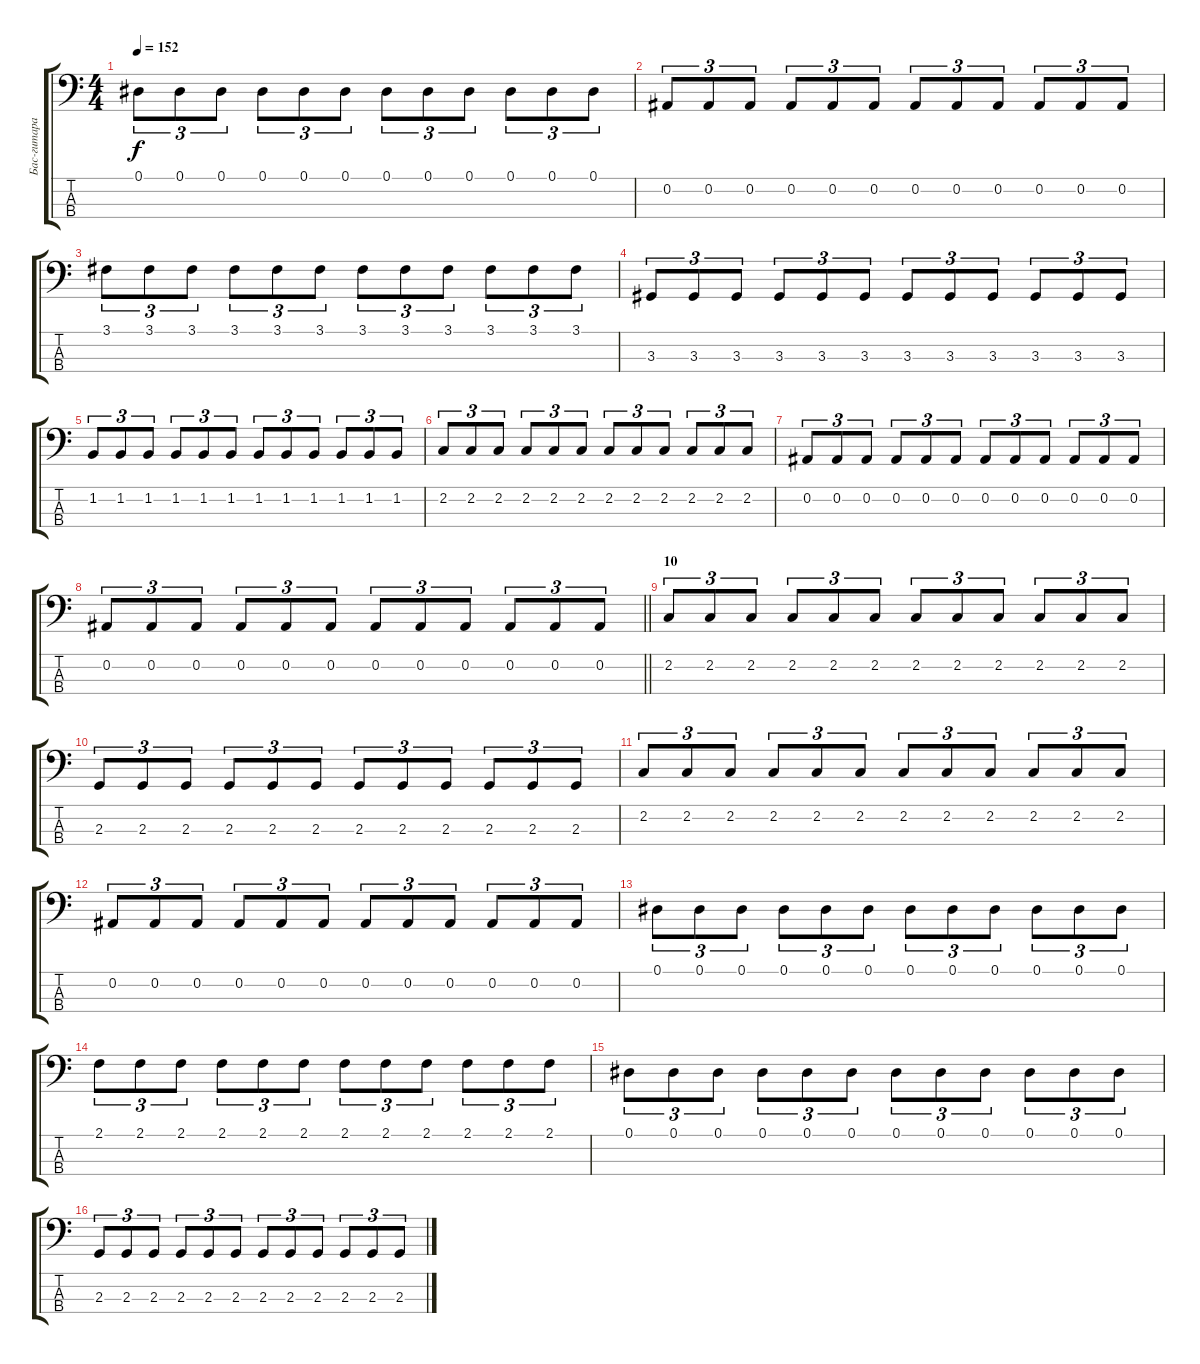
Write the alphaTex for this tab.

\track ("Бас-гитара" "Бас-гитара") {instrument electricbasspick}
\staff {score tabs}
\tuning (Eb2 Bb1 F1 Bb0) {hide}
\ts (4 4)
\tempo 152
\clef f4
\ks c
0.1.8{tu (3 2) dy f} 0.1.8{tu (3 2)} 0.1.8{tu (3 2)} 0.1.8{tu (3 2)} 0.1.8{tu (3 2)} 0.1.8{tu (3 2)} 0.1.8{tu (3 2)} 0.1.8{tu (3 2)} 0.1.8{tu (3 2)} 0.1.8{tu (3 2)} 0.1.8{tu (3 2)} 0.1.8{tu (3 2)} |
0.2.8{tu (3 2)} 0.2.8{tu (3 2)} 0.2.8{tu (3 2)} 0.2.8{tu (3 2)} 0.2.8{tu (3 2)} 0.2.8{tu (3 2)} 0.2.8{tu (3 2)} 0.2.8{tu (3 2)} 0.2.8{tu (3 2)} 0.2.8{tu (3 2)} 0.2.8{tu (3 2)} 0.2.8{tu (3 2)} |
3.1.8{tu (3 2)} 3.1.8{tu (3 2)} 3.1.8{tu (3 2)} 3.1.8{tu (3 2)} 3.1.8{tu (3 2)} 3.1.8{tu (3 2)} 3.1.8{tu (3 2)} 3.1.8{tu (3 2)} 3.1.8{tu (3 2)} 3.1.8{tu (3 2)} 3.1.8{tu (3 2)} 3.1.8{tu (3 2)} |
3.3.8{tu (3 2)} 3.3.8{tu (3 2)} 3.3.8{tu (3 2)} 3.3.8{tu (3 2)} 3.3.8{tu (3 2)} 3.3.8{tu (3 2)} 3.3.8{tu (3 2)} 3.3.8{tu (3 2)} 3.3.8{tu (3 2)} 3.3.8{tu (3 2)} 3.3.8{tu (3 2)} 3.3.8{tu (3 2)} |
1.2.8{tu (3 2)} 1.2.8{tu (3 2)} 1.2.8{tu (3 2)} 1.2.8{tu (3 2)} 1.2.8{tu (3 2)} 1.2.8{tu (3 2)} 1.2.8{tu (3 2)} 1.2.8{tu (3 2)} 1.2.8{tu (3 2)} 1.2.8{tu (3 2)} 1.2.8{tu (3 2)} 1.2.8{tu (3 2)} |
2.2.8{tu (3 2)} 2.2.8{tu (3 2)} 2.2.8{tu (3 2)} 2.2.8{tu (3 2)} 2.2.8{tu (3 2)} 2.2.8{tu (3 2)} 2.2.8{tu (3 2)} 2.2.8{tu (3 2)} 2.2.8{tu (3 2)} 2.2.8{tu (3 2)} 2.2.8{tu (3 2)} 2.2.8{tu (3 2)} |
0.2.8{tu (3 2)} 0.2.8{tu (3 2)} 0.2.8{tu (3 2)} 0.2.8{tu (3 2)} 0.2.8{tu (3 2)} 0.2.8{tu (3 2)} 0.2.8{tu (3 2)} 0.2.8{tu (3 2)} 0.2.8{tu (3 2)} 0.2.8{tu (3 2)} 0.2.8{tu (3 2)} 0.2.8{tu (3 2)} |
\barLineRight lightlight
0.2.8{tu (3 2)} 0.2.8{tu (3 2)} 0.2.8{tu (3 2)} 0.2.8{tu (3 2)} 0.2.8{tu (3 2)} 0.2.8{tu (3 2)} 0.2.8{tu (3 2)} 0.2.8{tu (3 2)} 0.2.8{tu (3 2)} 0.2.8{tu (3 2)} 0.2.8{tu (3 2)} 0.2.8{tu (3 2)} |
\section ("" "10")
2.2.8{tu (3 2)} 2.2.8{tu (3 2)} 2.2.8{tu (3 2)} 2.2.8{tu (3 2)} 2.2.8{tu (3 2)} 2.2.8{tu (3 2)} 2.2.8{tu (3 2)} 2.2.8{tu (3 2)} 2.2.8{tu (3 2)} 2.2.8{tu (3 2)} 2.2.8{tu (3 2)} 2.2.8{tu (3 2)} |
2.3.8{tu (3 2)} 2.3.8{tu (3 2)} 2.3.8{tu (3 2)} 2.3.8{tu (3 2)} 2.3.8{tu (3 2)} 2.3.8{tu (3 2)} 2.3.8{tu (3 2)} 2.3.8{tu (3 2)} 2.3.8{tu (3 2)} 2.3.8{tu (3 2)} 2.3.8{tu (3 2)} 2.3.8{tu (3 2)} |
2.2.8{tu (3 2)} 2.2.8{tu (3 2)} 2.2.8{tu (3 2)} 2.2.8{tu (3 2)} 2.2.8{tu (3 2)} 2.2.8{tu (3 2)} 2.2.8{tu (3 2)} 2.2.8{tu (3 2)} 2.2.8{tu (3 2)} 2.2.8{tu (3 2)} 2.2.8{tu (3 2)} 2.2.8{tu (3 2)} |
0.2.8{tu (3 2)} 0.2.8{tu (3 2)} 0.2.8{tu (3 2)} 0.2.8{tu (3 2)} 0.2.8{tu (3 2)} 0.2.8{tu (3 2)} 0.2.8{tu (3 2)} 0.2.8{tu (3 2)} 0.2.8{tu (3 2)} 0.2.8{tu (3 2)} 0.2.8{tu (3 2)} 0.2.8{tu (3 2)} |
0.1.8{tu (3 2)} 0.1.8{tu (3 2)} 0.1.8{tu (3 2)} 0.1.8{tu (3 2)} 0.1.8{tu (3 2)} 0.1.8{tu (3 2)} 0.1.8{tu (3 2)} 0.1.8{tu (3 2)} 0.1.8{tu (3 2)} 0.1.8{tu (3 2)} 0.1.8{tu (3 2)} 0.1.8{tu (3 2)} |
2.1.8{tu (3 2)} 2.1.8{tu (3 2)} 2.1.8{tu (3 2)} 2.1.8{tu (3 2)} 2.1.8{tu (3 2)} 2.1.8{tu (3 2)} 2.1.8{tu (3 2)} 2.1.8{tu (3 2)} 2.1.8{tu (3 2)} 2.1.8{tu (3 2)} 2.1.8{tu (3 2)} 2.1.8{tu (3 2)} |
0.1.8{tu (3 2)} 0.1.8{tu (3 2)} 0.1.8{tu (3 2)} 0.1.8{tu (3 2)} 0.1.8{tu (3 2)} 0.1.8{tu (3 2)} 0.1.8{tu (3 2)} 0.1.8{tu (3 2)} 0.1.8{tu (3 2)} 0.1.8{tu (3 2)} 0.1.8{tu (3 2)} 0.1.8{tu (3 2)} |
2.3.8{tu (3 2)} 2.3.8{tu (3 2)} 2.3.8{tu (3 2)} 2.3.8{tu (3 2)} 2.3.8{tu (3 2)} 2.3.8{tu (3 2)} 2.3.8{tu (3 2)} 2.3.8{tu (3 2)} 2.3.8{tu (3 2)} 2.3.8{tu (3 2)} 2.3.8{tu (3 2)} 2.3.8{tu (3 2)}
